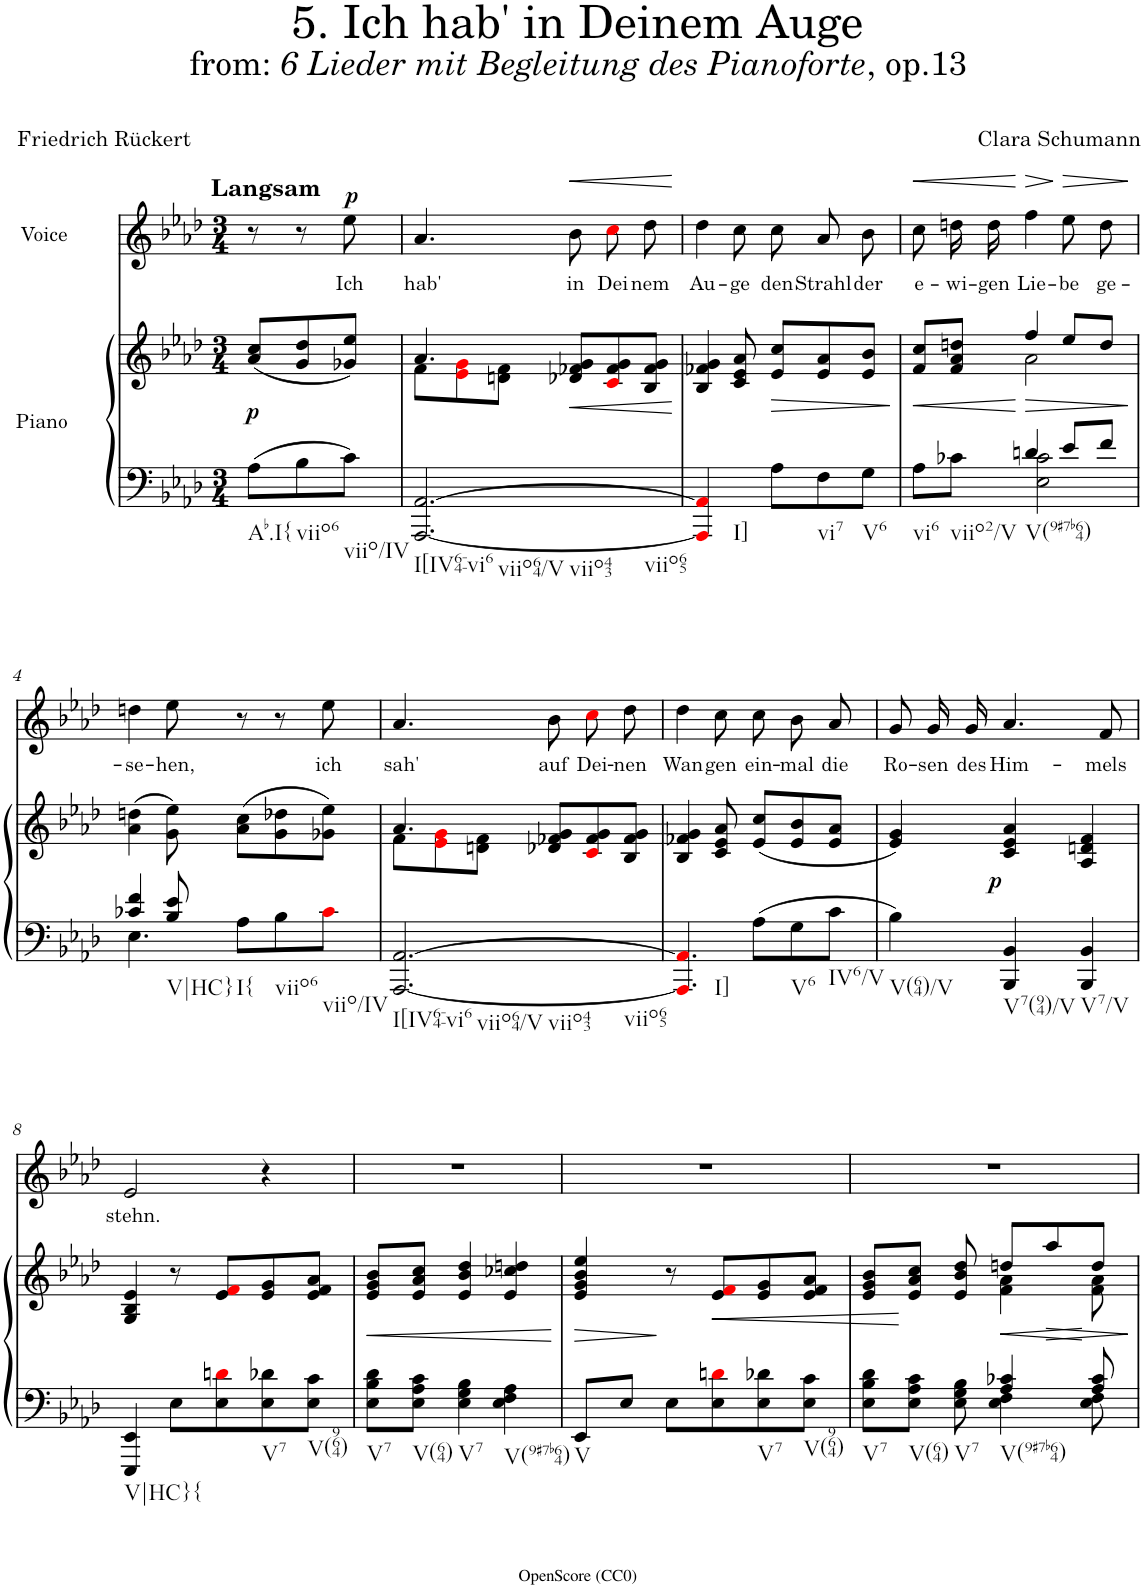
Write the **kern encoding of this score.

**kern	**kern	**dynam	**kern	**text	**dynam
*part2	*part2	*part2	*part1	*part1	*part1
*staff3	*staff2	*staff2/3	*staff1	*staff1	*staff1
*I"Piano	*	*	*I"Voice	*	*
*I'Pno	*	*	*	*	*
*clefF4	*clefG2	*	*clefG2	*	*
*k[b-e-a-d-]	*k[b-e-a-d-]	*	*k[b-e-a-d-]	*	*
*M3/4	*M3/4	*	*M3/4	*	*
=	=	=	=	=	=
!	!	!	!LO:TX:a:B:t=Langsam	!	!
!LO:TX:b:t=Ab.I{	!	!	!	!	!
!	!	!LO:DY:b	!	!	!
8A-\L	(8a-/ 8cc/L	p	8r	.	.
!LO:TX:b:t=viio6	!	!	!	!	!
8B-\	8g/ 8dd-/	.	8r	.	.
!LO:TX:b:t=viio/IV	!	!	!	!	!
!	!	!	!	!LO:LY:b	!LO:DY:a
8c\J	8g-X/ 8ee-/J)	.	8ee-\	Ich	p
=1	=1	=1	=1	=1	=1
*	*^	*	*	*	*
!LO:TX:b:t=I[IV64-vi6	!	!	!	!	!	!
!LO:TX:b:t=viio64/V	!	!	!	!	!	!
!LO:TX:b:t=viio43	!	!	!	!	!	!
!LO:TX:b:t=viio65	!	!	!	!	!	!
!	!	!	!	!	!LO:LY:b	!
[2.AAA-/ [2.AA-/	4.a-/	8f\L	.	4.a-/	hab'	.
.	.	8e-i\ 8gi\	.	.	.	.
.	.	8dn\ 8f\J	.	.	.	.
!	!	!	!LO:HP:b	!	!LO:LY:b	!LO:HP:b
.	8d-X/ 8f-X/ 8g/L	4.ryy	<	8b-\	in	<
!	!	!	!	!	!LO:LY:b	!
.	8ci/ 8f-/ 8g/	.	.	8cci\L	Dei-	.
!	!	!	!	!	!LO:LY:b	!
.	8B-/ 8f-/ 8g/J	.	.	8dd-\J	-nem	.
*	*v	*v	*	*	*	*
.	.	[	.	.	[
=2	=2	=2	=2	=2	=2
!	!	!	!	!LO:LY:b	!
4AAA-i/] 4AA-i/]	4B-/ 4f-X/ 4g/	.	4dd-\	Au-	.
!LO:TX:b:t=I]	!	!	!	!	!
!	!	!	!	!LO:LY:b	!
8ryy	8c/ 8e-/ 8a-/	.	8cc\L	-ge	.
!	!	!LO:HP:b	!	!LO:LY:b	!
8A-\L	8e-/ 8cc/L	>	8cc\J	den	.
!LO:TX:b:t=vi7	!	!	!	!	!
!	!	!	!	!LO:LY:b	!
8F\	8e-/ 8a-/	.	8a-/L	Strahl	.
!LO:TX:b:t=V6	!	!	!	!	!
!	!	!	!	!LO:LY:b	!
8G\J	8e-/ 8b-/J	.	8b-/J	der	.
.	.	]	.	.	.
=3	=3	=3	=3	=3	=3
*^	*	*	*	*	*
!LO:TX:b:t=vi6	!	!	!	!	!	!
!	!	!	!LO:HP:b	!	!LO:LY:b	!LO:HP:b
*	*	*^	*	*	*	*
8A-\L	4ryy	8f/ 8cc/L	4ryy	<	8cc\L	e-	<
!LO:TX:b:t=viio2/V	!	!	!	!	!	!	!
!	!	!	!	!	!	!LO:LY:b	!
8c-X\J	.	8f/ 8a-/ 8ddn/J	.	.	16ddn\L	-wi-	.
!	!	!	!	!	!	!LO:LY:b	!
.	.	.	.	.	16dd\JJ	-gen	.
!LO:TX:b:t=V(9#7b64)	!	!	!	!	!	!	!
!	!	!	!	!LO:HP:n=1:b	!	!LO:LY:b	!LO:HP:n=1:b
4dn/	2E-\ 2c-\	4ff/	2a-\	[ >	4ff\	Lie-	[ >
!	!	!	!	!	!	!LO:LY:b	!LO:HP:n=1:b
8e-/L	.	8ee-/L	.	.	8ee-\L	-be	] >
!	!	!	!	!	!	!LO:LY:b	!
8f/J	.	8dd/J	.	.	8dd\J	ge-	.
*v	*v	*	*	*	*	*	*
*	*v	*v	*	*	*	*
.	.	]	.	.	]
!!LO:LB:g=z
=4	=4	=4	=4	=4	=4
*^	*	*	*	*	*
!	!	!	!	!	!LO:LY:b	!
4c-X/ 4f/	4.E-\	(4a-\ 4ddn\	.	4ddn\	-se-	.
!LO:TX:b:t=V|HC}	!	!	!	!	!	!
!	!	!	!	!	!LO:LY:b	!
8B-/ 8e-/	.	8g\ 8ee-\)	.	8ee-\	-hen,	.
!LO:TX:b:t=I{	!	!	!	!	!	!
8A-\L	4.ryy	(8a-\ 8cc\L	.	8r	.	.
!LO:TX:b:t=viio6	!	!	!	!	!	!
8B-\	.	8g\ 8dd-X\	.	8r	.	.
!LO:TX:b:t=viio/IV	!	!	!	!	!	!
!	!	!	!	!	!LO:LY:b	!
8c-i\J	.	8g-X\ 8ee-\J)	.	8ee-\	ich	.
*v	*v	*	*	*	*	*
=5	=5	=5	=5	=5	=5
*	*^	*	*	*	*
!LO:TX:b:t=I[IV64-vi6	!	!	!	!	!	!
!LO:TX:b:t=viio64/V	!	!	!	!	!	!
!LO:TX:b:t=viio43	!	!	!	!	!	!
!LO:TX:b:t=viio65	!	!	!	!	!	!
!	!	!	!	!	!LO:LY:b	!
[2.AAA-/ [2.AA-/	4.a-/	8f\L	.	4.a-/	sah'	.
.	.	8e-i\ 8gi\	.	.	.	.
.	.	8dn\ 8f\J	.	.	.	.
!	!	!	!	!	!LO:LY:b	!
.	8d-X/ 8f-X/ 8g/L	4.ryy	.	8b-\	auf	.
!	!	!	!	!	!LO:LY:b	!
.	8ci/ 8f-/ 8g/	.	.	8cci\L	Dei-	.
!	!	!	!	!	!LO:LY:b	!
.	8B-/ 8f-/ 8g/J	.	.	8dd-\J	-nen	.
*	*v	*v	*	*	*	*
=6	=6	=6	=6	=6	=6
!LO:TX:b:t=I]	!	!	!	!	!
!	!	!	!	!LO:LY:b	!
4.AAA-i/] 4.AA-i/]	4B-/ 4f-X/ 4g/	.	4dd-\	Wan-	.
!	!	!	!	!LO:LY:b	!
.	8c/ 8e-/ 8a-/	.	8cc\L	-gen	.
!	!	!	!	!LO:LY:b	!
8A-\L	(8e-/ 8cc/L	.	8cc\J	ein-	.
!LO:TX:b:t=V6	!	!	!	!	!
!	!	!	!	!LO:LY:b	!
8G\	8e-/ 8b-/	.	8b-/L	-mal	.
!LO:TX:b:t=IV6/V	!	!	!	!	!
!	!	!	!	!LO:LY:b	!
8c\J	8e-/ 8a-/J	.	8a-/J	die	.
=7	=7	=7	=7	=7	=7
!LO:TX:b:t=V(64)/V	!	!	!	!	!
!	!	!	!	!LO:LY:b	!
4B-\	4e-/ 4g/)	.	8g/L	Ro-	.
!	!	!	!	!LO:LY:b	!
.	.	.	16g/L	-sen	.
!	!	!	!	!LO:LY:b	!
.	.	.	16g/JJ	des	.
!LO:TX:b:t=V7(94)/V	!	!	!	!	!
!	!	!LO:DY:b	!	!LO:LY:b	!
4BBB-/ 4BB-/	4c/ 4e-/ 4a-/	p	4.a-/	Him-	.
!LO:TX:b:t=V7/V	!	!	!	!	!
4BBB-/ 4BB-/	4A-/ 4dn/ 4f/	.	.	.	.
!	!	!	!	!LO:LY:b	!
.	.	.	8f/	-mels	.
!!LO:LB:g=z
=8	=8	=8	=8	=8	=8
!LO:TX:b:t=V|HC}{	!	!	!	!	!
!	!	!	!	!LO:LY:b	!
4EEE-/ 4EE-/	4G/ 4B-/ 4e-/	.	2e-/	stehn.	.
8E-\L	8r	.	.	.	.
8E-\ 8dni\	8e-/ 8fi/L	.	.	.	.
!LO:TX:b:t=V7	!	!	!	!	!
8E-\ 8d-X\	8e-/ 8g/	.	4r	.	.
!LO:TX:b:t=V(964)	!	!	!	!	!
8E-\ 8c\J	8e-/ 8f/ 8a-/J	.	.	.	.
=9	=9	=9	=9	=9	=9
!LO:TX:b:t=V7	!	!	!	!	!
!	!	!LO:HP:b	!	!	!
8E-\ 8B-\ 8d-\L	8e-/ 8g/ 8b-/L	<	2.r	.	.
!LO:TX:b:t=V(64)	!	!	!	!	!
8E-\ 8A-\ 8c\J	8e-/ 8a-/ 8cc/J	.	.	.	.
!LO:TX:b:t=V7	!	!	!	!	!
4E-\ 4G\ 4B-\	4e-/ 4b-/ 4dd-/	.	.	.	.
!LO:TX:b:t=V(9#7b64)	!	!	!	!	!
4E-\ 4F\ 4A-\	4e-/ 4cc-X/ 4ddn/	.	.	.	.
.	.	[	.	.	.
=10	=10	=10	=10	=10	=10
!LO:TX:b:t=V	!	!	!	!	!
!	!	!LO:HP:b	!	!	!
8EE-/L	4e-/ 4g/ 4b-/ 4ee-/	>	2.r	.	.
8E-/J	.	.	.	.	.
8E-\L	8r	]	.	.	.
!	!	!LO:HP:b	!	!	!
8E-\ 8dni\	8e-/ 8fi/L	<	.	.	.
!LO:TX:b:t=V7	!	!	!	!	!
8E-\ 8d-X\	8e-/ 8g/	.	.	.	.
!LO:TX:b:t=V(964)	!	!	!	!	!
8E-\ 8c\J	8e-/ 8f/ 8a-/J	.	.	.	.
=11	=11	=11	=11	=11	=11
*^	*^	*	*	*	*
!LO:TX:b:t=V7	!	!	!	!	!	!	!
8E-\ 8B-\ 8d-\L	4.ryy	8e-/ 8g/ 8b-/L	4.ryy	.	2.r	.	.
!LO:TX:b:t=V(64)	!	!	!	!	!	!	!
8E-\ 8A-\ 8c\J	.	8e-/ 8a-/ 8cc/J	.	[	.	.	.
!LO:TX:b:t=V7	!	!	!	!	!	!	!
8E-\ 8G\ 8B-\	.	8e-/ 8b-/ 8dd-/	.	.	.	.	.
!LO:TX:b:t=V(9#7b64)	!	!	!	!	!	!	!
!	!	!	!	!LO:HP:b	!	!	!
4A-/ 4c-X/	4E-\ 4F\	8ddn/L	4f\ 4a-\	<	.	.	.
!	!	!	!	!LO:HP:b	!	!	!
.	.	8aa-/	.	>	.	.	.
8A-/ 8c-/	8E-\ 8F\	8dd/J	8f\ 8a-\	[	.	.	.
*v	*v	*	*	*	*	*	*
*	*v	*v	*	*	*	*
.	.	]	.	.	.
=	=	=	=	=	=
*-	*-	*-	*-	*-	*-
